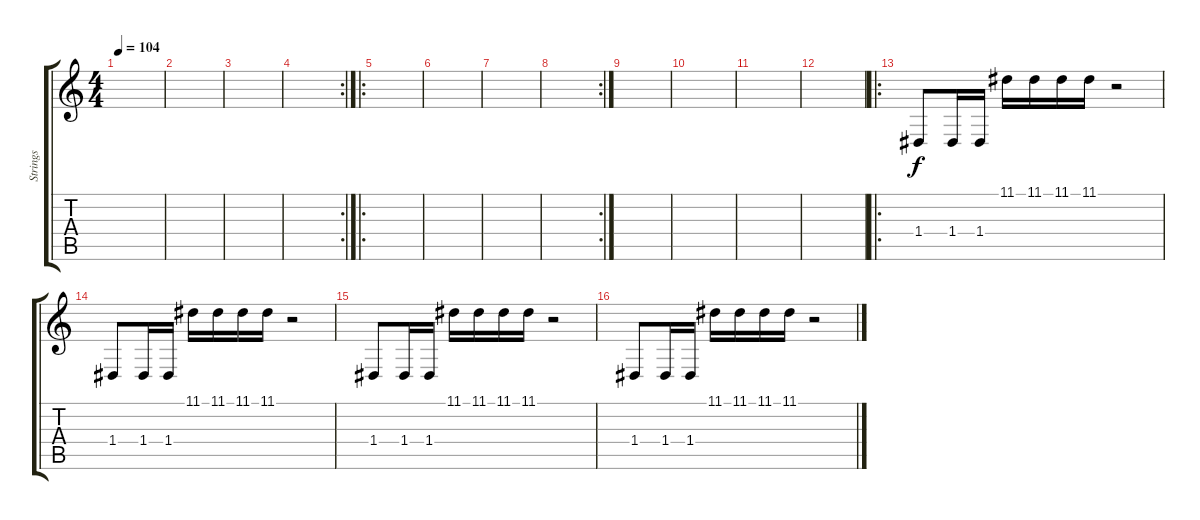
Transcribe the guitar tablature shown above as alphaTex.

\track ("Strings" "Strings") {instrument pizzicatostrings}
\staff {score tabs}
\tuning (E4 B3 G3 D3 A2 E2) {hide}
\ts (4 4)
\tempo 104
\clef g2
\ks c
|
|
|
\rc 2
|
\ro
|
|
|
\rc 2
|
|
|
|
|
\ro
1.4.8 1.4.16 1.4.16 11.1.16 11.1.16 11.1.16 11.1.16 r.2 |
1.4.8 1.4.16 1.4.16 11.1.16 11.1.16 11.1.16 11.1.16 r.2 |
1.4.8 1.4.16 1.4.16 11.1.16 11.1.16 11.1.16 11.1.16 r.2 |
1.4.8 1.4.16 1.4.16 11.1.16 11.1.16 11.1.16 11.1.16 r.2
